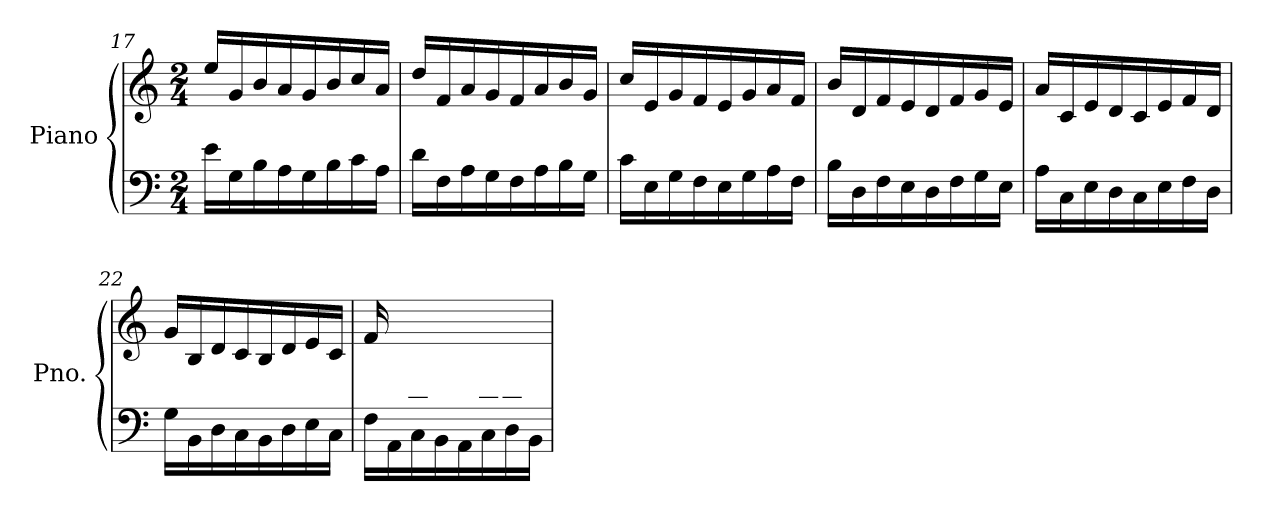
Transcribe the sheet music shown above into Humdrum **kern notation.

**kern	**kern
*part1	*part1
*staff2	*staff1
*I"Piano	*
*I'Pno.	*
*clefF4	*clefG2
*k[]	*k[]
*M2/4	*M2/4
=17	=17
16e\LL	16ee/LL
16G\	16g/
16B\	16b/
16A\	16a/
16G\	16g/
16B\	16b/
16c\	16cc/
16A\JJ	16a/JJ
!!LO:LB:g=z
=18	=18
16d\LL	16dd/LL
16F\	16f/
16A\	16a/
16G\	16g/
16F\	16f/
16A\	16a/
16B\	16b/
16G\JJ	16g/JJ
=19	=19
16c\LL	16cc/LL
16E\	16e/
16G\	16g/
16F\	16f/
16E\	16e/
16G\	16g/
16A\	16a/
16F\JJ	16f/JJ
=20	=20
16B\LL	16b/LL
16D\	16d/
16F\	16f/
16E\	16e/
16D\	16d/
16F\	16f/
16G\	16g/
16E\JJ	16e/JJ
=21	=21
16A\LL	16a/LL
16C\	16c/
16E\	16e/
16D\	16d/
16C\	16c/
16E\	16e/
16F\	16f/
16D\JJ	16d/JJ
=22	=22
16G\LL	16g/LL
16BB\	16B/
16D\	16d/
16C\	16c/
16BB\	16B/
16D\	16d/
16E\	16e/
16C\JJ	16c/JJ
=23	=23
*^	*
16ryy	16F\LL	16f/LL
16A/	16AA\	4..ryy
16c/	16C\	.
16B/	16BB\	.
16A/	16AA\	.
16c/	16C\	.
16d/	16D\	.
16B/JJ	16BB\JJ	.
*v	*v	*
=	=
*-	*-
